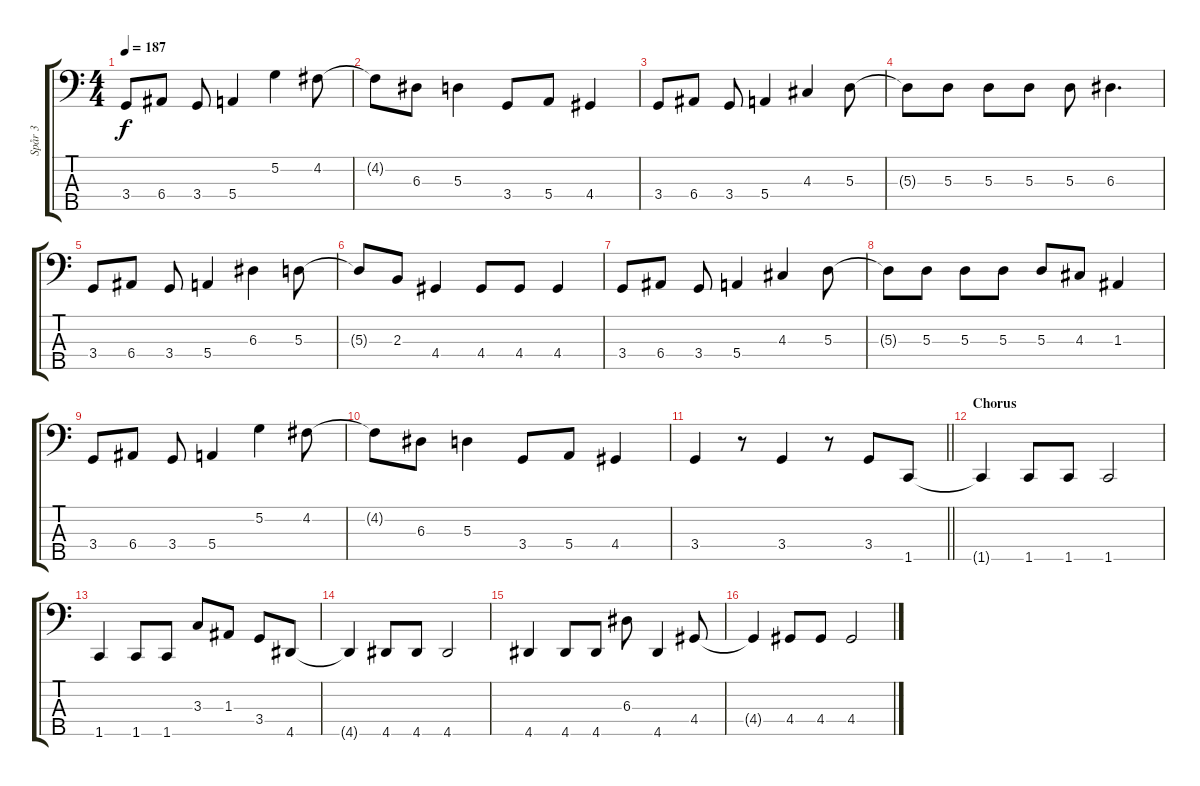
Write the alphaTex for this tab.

\track ("Spår 3" "Spår 3") {instrument electricbassfinger}
\staff {score tabs}
\tuning (G2 D2 A1 E1 B0) {hide}
\ts (4 4)
\tempo 187
\clef f4
\ks c
3.4.8{dy f} 6.4.8 3.4.8 5.4.4 5.2.4 4.2.8 |
4.2{t}.8 6.3.8 5.3.4 3.4.8 5.4.8 4.4.4 |
3.4.8 6.4.8 3.4.8 5.4.4 4.3.4 5.3.8 |
5.3{t}.8 5.3.8 5.3.8 5.3.8 5.3.8 6.3.4{d} |
3.4.8 6.4.8 3.4.8 5.4.4 6.3.4 5.3.8 |
5.3{t}.8 2.3.8 4.4.4 4.4.8 4.4.8 4.4.4 |
3.4.8 6.4.8 3.4.8 5.4.4 4.3.4 5.3.8 |
5.3{t}.8 5.3.8 5.3.8 5.3.8 5.3.8 4.3.8 1.3.4 |
3.4.8 6.4.8 3.4.8 5.4.4 5.2.4 4.2.8 |
4.2{t}.8 6.3.8 5.3.4 3.4.8 5.4.8 4.4.4 |
\barLineRight lightlight
3.4.4 r.8 3.4.4 r.8 3.4.8 1.5.8 |
\section ("" "Chorus")
1.5{t}.4 1.5.8 1.5.8 1.5.2 |
1.5.4 1.5.8 1.5.8 3.3.8 1.3.8 3.4.8 4.5.8 |
4.5{t}.4 4.5.8 4.5.8 4.5.2 |
4.5.4 4.5.8 4.5.8 6.3.8 4.5.4 4.4.8 |
4.4{t}.4 4.4.8 4.4.8 4.4.2
